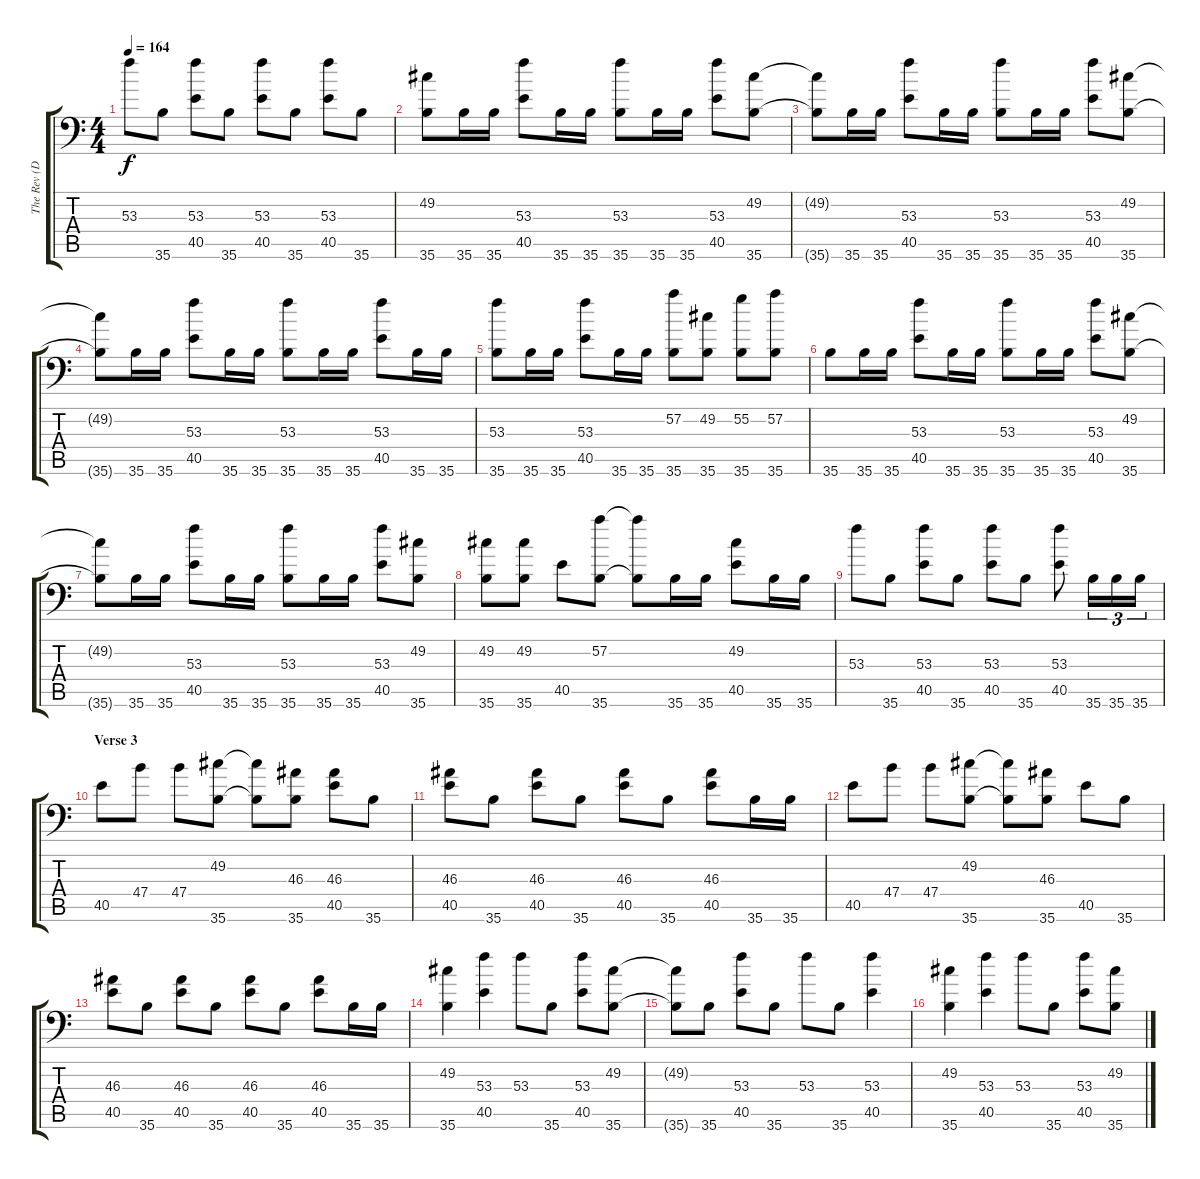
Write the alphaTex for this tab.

\track ("The Rev (Drums)" "The Rev (D") {instrument acousticgrandpiano}
\staff {score tabs}
\tuning (C-1 C-1 C-1 C-1 C-1 C-1) {hide}
\ts (4 4)
\tempo 164
\clef f4
\ks c
53.3.8{dy f} 35.6.8 (53.3 40.5).8 35.6.8 (53.3 40.5).8 35.6.8 (53.3 40.5).8 35.6.8 |
(49.2 35.6).8 35.6.16 35.6.16 (53.3 40.5).8 35.6.16 35.6.16 (53.3 35.6).8 35.6.16 35.6.16 (53.3 40.5).8 (49.2 35.6).8 |
(49.2{t} 35.6{t}).8 35.6.16 35.6.16 (53.3 40.5).8 35.6.16 35.6.16 (53.3 35.6).8 35.6.16 35.6.16 (53.3 40.5).8 (49.2 35.6).8 |
(49.2{t} 35.6{t}).8 35.6.16 35.6.16 (53.3 40.5).8 35.6.16 35.6.16 (53.3 35.6).8 35.6.16 35.6.16 (53.3 40.5).8 35.6.16 35.6.16 |
(53.3 35.6).8 35.6.16 35.6.16 (53.3 40.5).8 35.6.16 35.6.16 (57.2 35.6).8 (49.2 35.6).8 (55.2 35.6).8 (57.2 35.6).8 |
35.6.8 35.6.16 35.6.16 (53.3 40.5).8 35.6.16 35.6.16 (53.3 35.6).8 35.6.16 35.6.16 (53.3 40.5).8 (49.2 35.6).8 |
(49.2{t} 35.6{t}).8 35.6.16 35.6.16 (53.3 40.5).8 35.6.16 35.6.16 (53.3 35.6).8 35.6.16 35.6.16 (53.3 40.5).8 (49.2 35.6).8 |
(49.2 35.6).8 (49.2 35.6).8 40.5.8 (57.2 35.6).8 (57.2{t} 35.6{t}).8 35.6.16 35.6.16 (49.2 40.5).8 35.6.16 35.6.16 |
53.3.8 35.6.8 (53.3 40.5).8 35.6.8 (53.3 40.5).8 35.6.8 (53.3 40.5).8 35.6.16{tu (3 2)} 35.6.16{tu (3 2)} 35.6.16{tu (3 2)} |
\section ("" "Verse 3")
40.5.8 47.4.8 47.4.8 (49.2 35.6).8 (49.2{t} 35.6{t}).8 (46.3 35.6).8 (46.3 40.5).8 35.6.8 |
(46.3 40.5).8 35.6.8 (46.3 40.5).8 35.6.8 (46.3 40.5).8 35.6.8 (46.3 40.5).8 35.6.16 35.6.16 |
40.5.8 47.4.8 47.4.8 (49.2 35.6).8 (49.2{t} 35.6{t}).8 (46.3 35.6).8 40.5.8 35.6.8 |
(46.3 40.5).8 35.6.8 (46.3 40.5).8 35.6.8 (46.3 40.5).8 35.6.8 (46.3 40.5).8 35.6.16 35.6.16 |
(49.2 35.6).4 (53.3 40.5).4 53.3.8 35.6.8 (53.3 40.5).8 (49.2 35.6).8 |
(49.2{t} 35.6{t}).8 35.6.8 (53.3 40.5).8 35.6.8 53.3.8 35.6.8 (53.3 40.5).4 |
(49.2 35.6).4 (53.3 40.5).4 53.3.8 35.6.8 (53.3 40.5).8 (49.2 35.6).8
